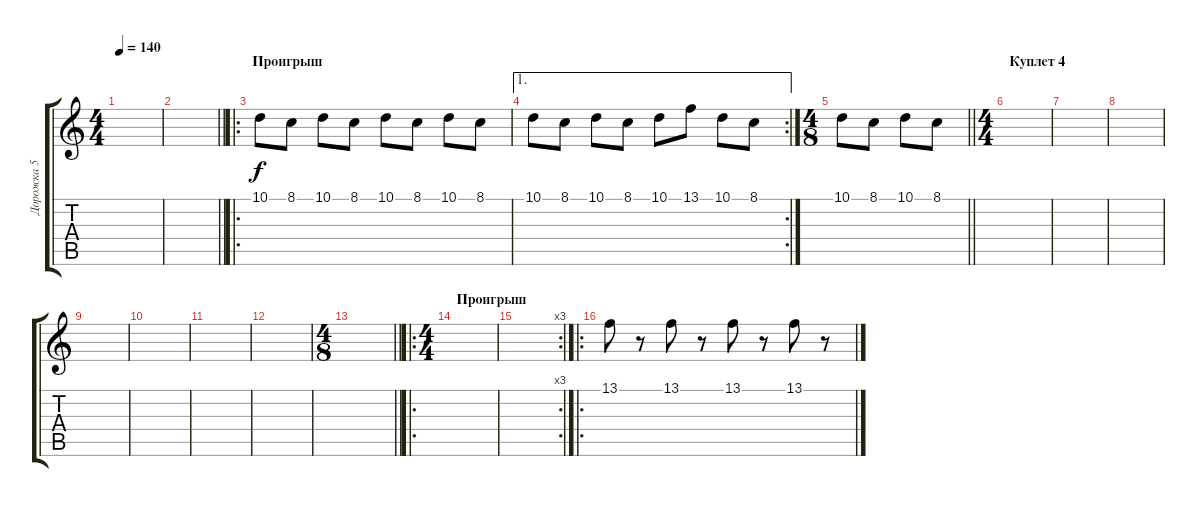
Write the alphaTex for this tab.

\track ("Дорожка 5" "Дорожка 5") {instrument flute}
\staff {score tabs}
\tuning (E4 B3 G3 D3 A2 E2) {hide}
\ts (4 4)
\tempo 140
\clef g2
\ks c
|
\barLineRight lightlight
|
\ro
\section ("" "Проигрыш")
10.1.8 8.1.8 10.1.8 8.1.8 10.1.8 8.1.8 10.1.8 8.1.8 |
\ae 1
\rc 2
10.1.8 8.1.8 10.1.8 8.1.8 10.1.8 13.1.8 10.1.8 8.1.8 |
\ts (4 8)
\barLineRight lightlight
10.1.8 8.1.8 10.1.8 8.1.8 |
\ts (4 4)
\section ("" "Куплет 4")
|
|
|
|
|
|
|
\ts (4 8)
\barLineRight lightlight
|
\ro
\ts (4 4)
\section ("" "Проигрыш")
|
\rc 3
|
\ro
13.1.8 r.8 13.1.8 r.8 13.1.8 r.8 13.1.8 r.8
